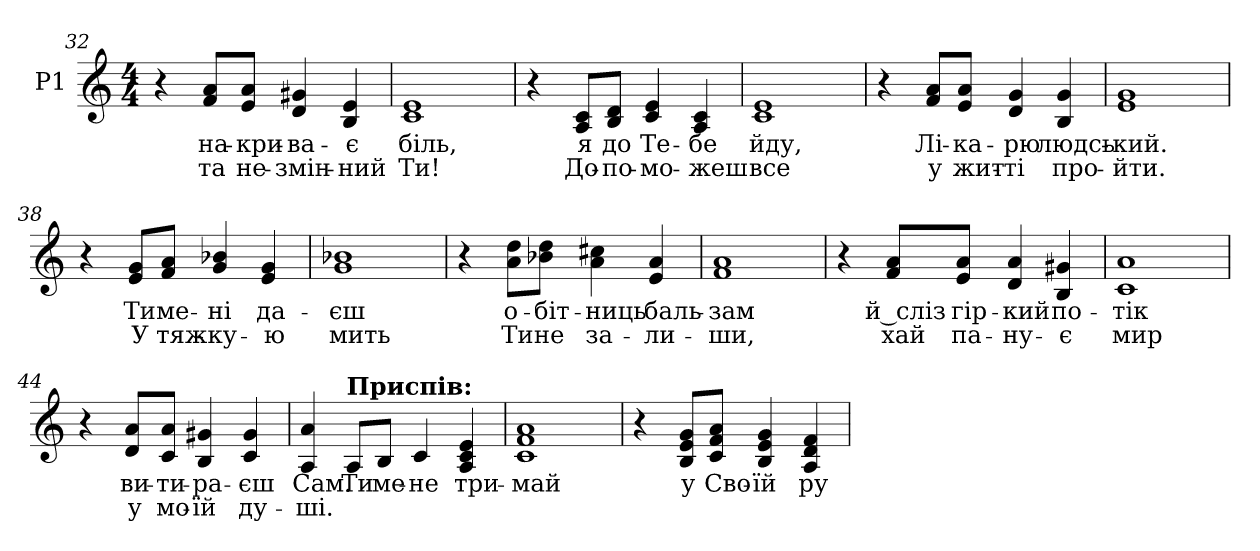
**kern	**text	**text
*part1	*part1	*part1
*staff1	*staff1	*staff1
*I"P1	*	*
*clefG2	*	*
*k[]	*	*
*a:	*	*
*M4/4	*	*
=32	=32	=32
4r	.	.
!	!LO:LY:b:color=#000000	!LO:LY:b:color=#000000
8fi/ 8aiL	на-	та
!	!LO:LY:b:color=#000000	!LO:LY:b:color=#000000
8ei/ 8aiJ	-кри-	не-
!	!LO:LY:b:color=#000000	!LO:LY:b:color=#000000
4di/ 4g#Xi	-ва-	-змін-
!	!LO:LY:b:color=#000000	!LO:LY:b:color=#000000
4Bi/ 4ei	-є	-ний
=33	=33	=33
!	!LO:LY:b:color=#000000	!LO:LY:b:color=#000000
1ci 1ei	біль,	Ти!
=34	=34	=34
4r	.	.
!	!LO:LY:b:color=#000000	!LO:LY:b:color=#000000
8Ai/ 8ciL	я	До-
!	!LO:LY:b:color=#000000	!LO:LY:b:color=#000000
8Bi/ 8diJ	до	-по-
!	!LO:LY:b:color=#000000	!LO:LY:b:color=#000000
4ci/ 4ei	Те-	-мо-
!	!LO:LY:b:color=#000000	!LO:LY:b:color=#000000
4Ai/ 4ci	-бе	-жеш
=35	=35	=35
!	!LO:LY:b:color=#000000	!LO:LY:b:color=#000000
1ci 1ei	йду,	все
!!LO:LB:g=z
=36	=36	=36
4r	.	.
!	!LO:LY:b:color=#000000	!LO:LY:b:color=#000000
8fi/ 8aiL	Лі-	у
!	!LO:LY:b:color=#000000	!LO:LY:b:color=#000000
8ei/ 8aiJ	-ка-	жит-
!	!LO:LY:b:color=#000000	!LO:LY:b:color=#000000
4di/ 4gi	-рю	-ті
!	!LO:LY:b:color=#000000	!LO:LY:b:color=#000000
4Bi/ 4gi	людсь-	про-
=37	=37	=37
!	!LO:LY:b:color=#000000	!LO:LY:b:color=#000000
1ei 1gi	-кий.	-йти.
=38	=38	=38
4r	.	.
!	!LO:LY:b:color=#000000	!LO:LY:b:color=#000000
8ei/ 8giL	Ти	У
!	!LO:LY:b:color=#000000	!LO:LY:b:color=#000000
8fi/ 8aiJ	ме-	тяж-
!	!LO:LY:b:color=#000000	!LO:LY:b:color=#000000
4gi/ 4b-Xi	-ні	-ку-
!	!LO:LY:b:color=#000000	!LO:LY:b:color=#000000
4ei/ 4gi	да-	-ю
=39	=39	=39
!	!LO:LY:b:color=#000000	!LO:LY:b:color=#000000
1gi 1b-Xi	-єш	мить
=40	=40	=40
4r	.	.
!	!LO:LY:b:color=#000000	!LO:LY:b:color=#000000
8ai\ 8ddiL	о-	Ти
!	!LO:LY:b:color=#000000	!LO:LY:b:color=#000000
8b-Xi\ 8ddiJ	-біт-	не
!	!LO:LY:b:color=#000000	!LO:LY:b:color=#000000
4ai\ 4cc#Xi	-ниць	за-
!	!LO:LY:b:color=#000000	!LO:LY:b:color=#000000
4ei/ 4ai	баль-	-ли-
=41	=41	=41
!	!LO:LY:b:color=#000000	!LO:LY:b:color=#000000
1fi 1ai	-зам	-ши,
!!LO:PB:g=z
=42	=42	=42
4r	.	.
!	!LO:LY:b:color=#000000	!LO:LY:b:color=#000000
8fi/ 8aiL	й_сліз	хай
!	!LO:LY:b:color=#000000	!LO:LY:b:color=#000000
8ei/ 8aiJ	гір-	па-
!	!LO:LY:b:color=#000000	!LO:LY:b:color=#000000
4di/ 4ai	-кий	-ну-
!	!LO:LY:b:color=#000000	!LO:LY:b:color=#000000
4Bi/ 4g#Xi	по-	-є
=43	=43	=43
!	!LO:LY:b:color=#000000	!LO:LY:b:color=#000000
1ci 1ai	-тік	мир
=44	=44	=44
4r	.	.
!	!LO:LY:b:color=#000000	!LO:LY:b:color=#000000
8di/ 8aiL	ви-	у
!	!LO:LY:b:color=#000000	!LO:LY:b:color=#000000
8ci/ 8aiJ	-ти-	мо-
!	!LO:LY:b:color=#000000	!LO:LY:b:color=#000000
4Bi/ 4g#Xi	-ра-	-їй
!	!LO:LY:b:color=#000000	!LO:LY:b:color=#000000
4ci/ 4g#i	-єш	ду-
=45	=45	=45
!	!LO:LY:b:color=#000000	!LO:LY:b:color=#000000
4Ai/ 4ai	Сам.	-ші.
!LO:TX:a:B:t=Приспів&colon;	!	!
!	!LO:LY:b:color=#000000	!
8Ai/L	Ти	.
!	!LO:LY:b:color=#000000	!
8Bi/J	ме-	.
!	!LO:LY:b:color=#000000	!
4ci/	-не	.
!	!LO:LY:b:color=#000000	!
4Ai/ 4ci 4ei	три-	.
!!LO:LB:g=z
=46	=46	=46
!	!LO:LY:b:color=#000000	!
1ci 1fi 1ai	-май	.
=47	=47	=47
4r	.	.
!	!LO:LY:b:color=#000000	!
8Bi/ 8ei 8giL	у	.
!	!LO:LY:b:color=#000000	!
8ci/ 8fi 8aiJ	Сво-	.
!	!LO:LY:b:color=#000000	!
4Bi/ 4ei 4gi	-їй	.
!	!LO:LY:b:color=#000000	!
4Ai/ 4di 4fi	ру-	.
=	=	=
*-	*-	*-
